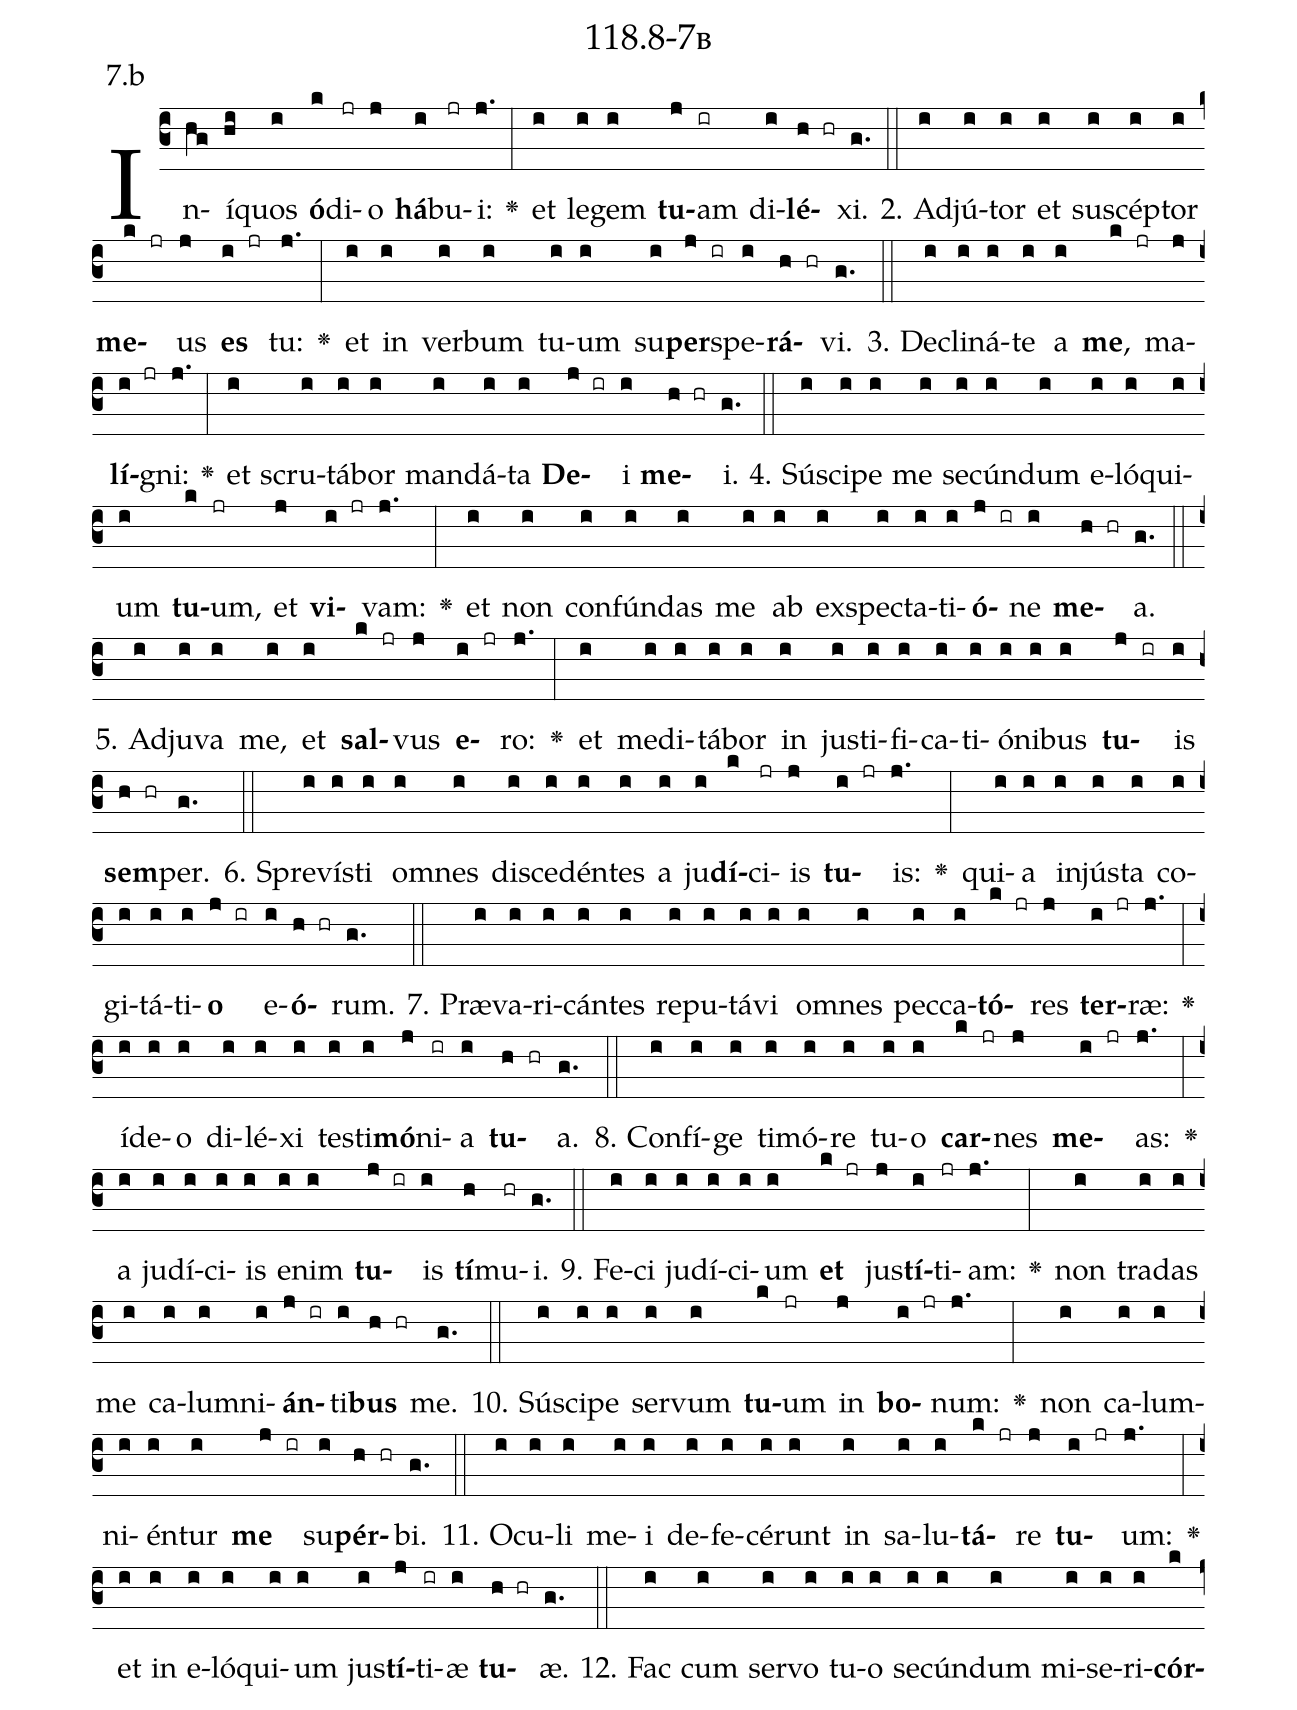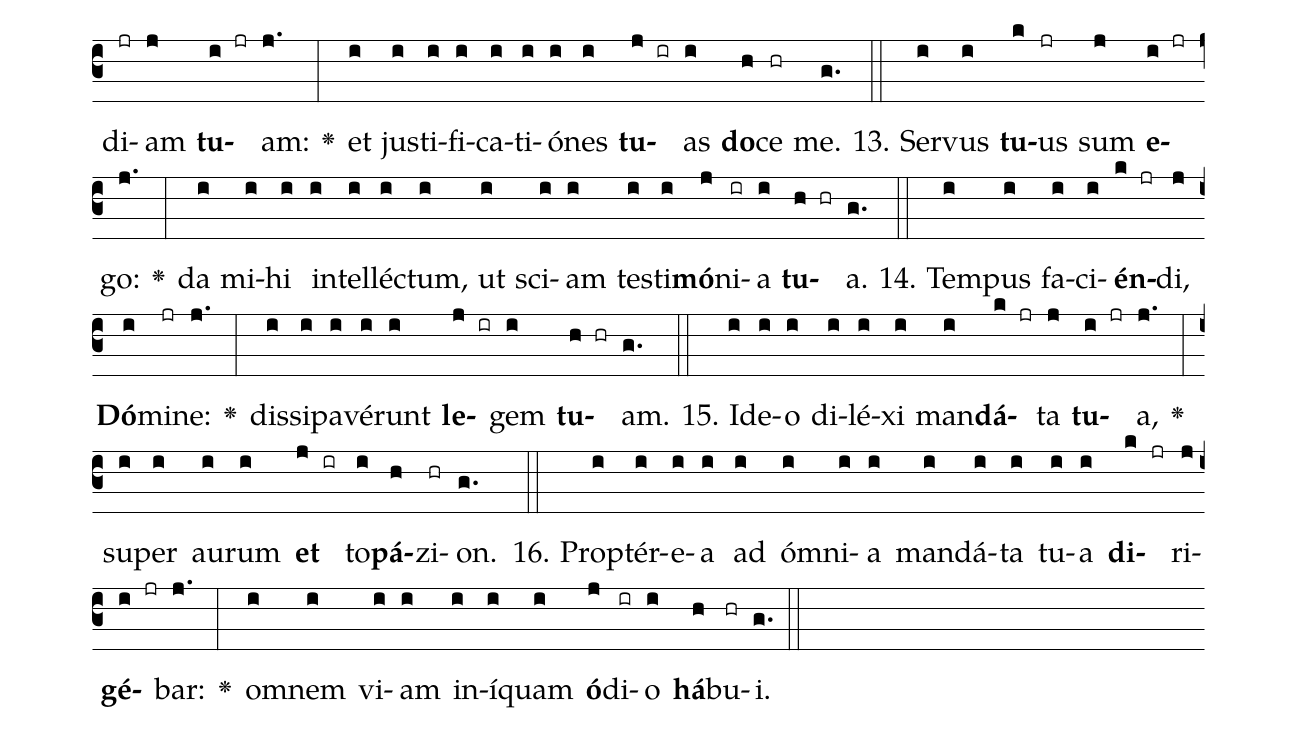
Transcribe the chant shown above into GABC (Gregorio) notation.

name: 118.8-7b;
annotation: 7.b;
%%
(c3)In(hg)í(hi)quos(i) <b>ó</b>(k)di(jr)o(j) <b>há</b>(i)bu(jr)i:(j.) <v>\greheightstar</v>(:) et(i) le(i)gem(i) <b>tu</b>(j)am(ir) di(i)<b>lé</b>(h hr)xi.(g.) (::)
2. Ad(i)jú(i)tor(i) et(i) su(i)scép(i)tor(i) <b>me</b>(k jr)us(j) <b>es</b>(i jr) tu:(j.) <v>\greheightstar</v>(:) et(i) in(i) ver(i)bum(i) tu(i)um(i) su(i)<b>per</b>(j ir)spe(i)<b>rá</b>(h hr)vi.(g.) (::)
3. De(i)cli(i)ná(i)te(i) a(i) <b>me</b>,(k jr) ma(j)<b>lí</b>(i jr)gni:(j.) <v>\greheightstar</v>(:) et(i) scru(i)tá(i)bor(i) man(i)dá(i)ta(i) <b>De</b>(j ir)i(i) <b>me</b>(h hr)i.(g.) (::)
4. Sú(i)sci(i)pe(i) me(i) se(i)cún(i)dum(i) e(i)ló(i)qui(i)um(i) <b>tu</b>(k)um,(jr) et(j) <b>vi</b>(i jr)vam:(j.) <v>\greheightstar</v>(:) et(i) non(i) con(i)fún(i)das(i) me(i) ab(i) ex(i)spec(i)ta(i)ti(i)<b>ó</b>(j ir)ne(i) <b>me</b>(h hr)a.(g.) (::)
5. Ad(i)ju(i)va(i) me,(i) et(i) <b>sal</b>(k jr)vus(j) <b>e</b>(i jr)ro:(j.) <v>\greheightstar</v>(:) et(i) me(i)di(i)tá(i)bor(i) in(i) jus(i)ti(i)fi(i)ca(i)ti(i)ó(i)ni(i)bus(i) <b>tu</b>(j ir)is(i) <b>sem</b>(h hr)per.(g.) (::)
6. Spre(i)vís(i)ti(i) om(i)nes(i) di(i)sce(i)dén(i)tes(i) a(i) ju(i)<b>dí</b>(k)ci(jr)is(j) <b>tu</b>(i jr)is:(j.) <v>\greheightstar</v>(:) qui(i)a(i) in(i)jús(i)ta(i) co(i)gi(i)tá(i)ti(i)<b>o</b>(j ir) e(i)<b>ó</b>(h hr)rum.(g.) (::)
7. Præ(i)va(i)ri(i)cán(i)tes(i) re(i)pu(i)tá(i)vi(i) om(i)nes(i) pec(i)ca(i)<b>tó</b>(k jr)res(j) <b>ter</b>(i jr)ræ:(j.) <v>\greheightstar</v>(:) íd(i)e(i)o(i) di(i)lé(i)xi(i) tes(i)ti(i)<b>mó</b>(j)ni(ir)a(i) <b>tu</b>(h hr)a.(g.) (::)
8. Con(i)fí(i)ge(i) ti(i)mó(i)re(i) tu(i)o(i) <b>car</b>(k jr)nes(j) <b>me</b>(i jr)as:(j.) <v>\greheightstar</v>(:) a(i) ju(i)dí(i)ci(i)is(i) e(i)nim(i) <b>tu</b>(j ir)is(i) <b>tí</b>(h)mu(hr)i.(g.) (::)
9. Fe(i)ci(i) ju(i)dí(i)ci(i)um(i) <b>et</b>(k jr) jus(j)<b>tí</b>(i)ti(jr)am:(j.) <v>\greheightstar</v>(:) non(i) tra(i)das(i) me(i) ca(i)lum(i)ni(i)<b>án</b>(j ir)ti(i)<b>bus</b>(h hr) me.(g.) (::)
10. Sú(i)sci(i)pe(i) ser(i)vum(i) <b>tu</b>(k)um(jr) in(j) <b>bo</b>(i jr)num:(j.) <v>\greheightstar</v>(:) non(i) ca(i)lum(i)ni(i)én(i)tur(i) <b>me</b>(j ir) su(i)<b>pér</b>(h hr)bi.(g.) (::)
11. O(i)cu(i)li(i) me(i)i(i) de(i)fe(i)cé(i)runt(i) in(i) sa(i)lu(i)<b>tá</b>(k jr)re(j) <b>tu</b>(i jr)um:(j.) <v>\greheightstar</v>(:) et(i) in(i) e(i)ló(i)qui(i)um(i) jus(i)<b>tí</b>(j)ti(ir)æ(i) <b>tu</b>(h hr)æ.(g.) (::)
12. Fac(i) cum(i) ser(i)vo(i) tu(i)o(i) se(i)cún(i)dum(i) mi(i)se(i)ri(i)<b>cór</b>(k)di(jr)am(j) <b>tu</b>(i jr)am:(j.) <v>\greheightstar</v>(:) et(i) jus(i)ti(i)fi(i)ca(i)ti(i)ó(i)nes(i) <b>tu</b>(j ir)as(i) <b>do</b>(h)ce(hr) me.(g.) (::)
13. Ser(i)vus(i) <b>tu</b>(k)us(jr) sum(j) <b>e</b>(i jr)go:(j.) <v>\greheightstar</v>(:) da(i) mi(i)hi(i) in(i)tel(i)léc(i)tum,(i) ut(i) sci(i)am(i) tes(i)ti(i)<b>mó</b>(j)ni(ir)a(i) <b>tu</b>(h hr)a.(g.) (::)
14. Tem(i)pus(i) fa(i)ci(i)<b>én</b>(k jr)di,(j) <b>Dó</b>(i)mi(jr)ne:(j.) <v>\greheightstar</v>(:) dis(i)si(i)pa(i)vé(i)runt(i) <b>le</b>(j ir)gem(i) <b>tu</b>(h hr)am.(g.) (::)
15. Id(i)e(i)o(i) di(i)lé(i)xi(i) man(i)<b>dá</b>(k jr)ta(j) <b>tu</b>(i jr)a,(j.) <v>\greheightstar</v>(:) su(i)per(i) au(i)rum(i) <b>et</b>(j ir) to(i)<b>pá</b>(h)zi(hr)on.(g.) (::)
16. Prop(i)tér(i)e(i)a(i) ad(i) óm(i)ni(i)a(i) man(i)dá(i)ta(i) tu(i)a(i) <b>di</b>(k jr)ri(j)<b>gé</b>(i jr)bar:(j.) <v>\greheightstar</v>(:) om(i)nem(i) vi(i)am(i) in(i)í(i)quam(i) <b>ó</b>(j)di(ir)o(i) <b>há</b>(h)bu(hr)i.(g.) (::)
